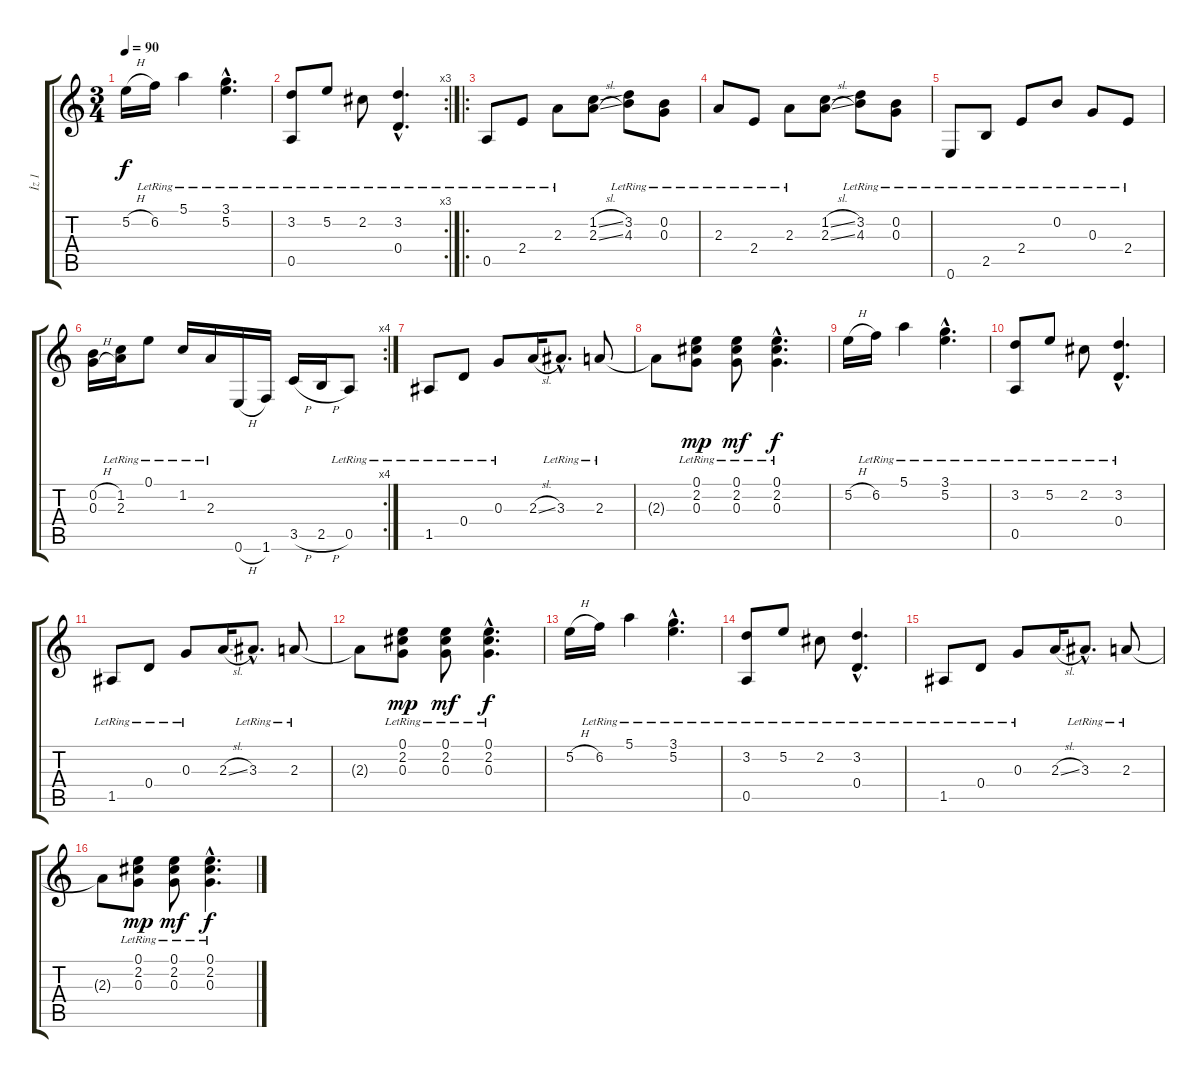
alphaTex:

\track ("İz 1" "İz 1") {instrument acousticguitarsteel}
\staff {score tabs}
\tuning (E4 B3 G3 D3 A2 E2) {hide}
\ts (3 4)
\tempo 90
\clef g2
\ks c
5.2{h}.16{dy f} 6.2{lr}.16 5.1{lr}.4 (3.1{hac lr} 5.2{hac lr}).4{d} |
\rc 3
(3.2{lr} 0.5{lr}).8 5.2{lr}.8 2.2{lr}.8 (3.2{hac lr} 0.4{hac lr}).4{d} |
\ro
0.5{lr}.8 2.4{lr}.8 2.3{lr}.8 (1.2{sl} 2.3{sl}).8 (3.2{lr} 4.3{lr}).8 (0.2{lr} 0.3{lr}).8 |
2.3{lr}.8 2.4{lr}.8 2.3{lr}.8 (1.2{sl} 2.3{sl}).8 (3.2{lr} 4.3{lr}).8 (0.2{lr} 0.3{lr}).8 |
0.6{lr}.8 2.5{lr}.8 2.4{lr}.8 0.2{lr}.8 0.3{lr}.8 2.4{lr}.8 |
\rc 4
(0.2{h} 0.3{h}).16 (1.2{lr} 2.3{lr}).16 0.1{lr}.8 1.2{lr}.16 2.3{lr}.16 0.6{h}.16 1.6.16 3.5{h}.16 2.5{h}.16 0.5{lr}.8 |
1.5{lr}.8 0.4{lr}.8 0.3{lr}.8 2.3{sl}.16 3.3{hac lr}.8{d} 2.3{lr}.8 |
2.3{t}.8 (0.1{lr} 2.2{lr} 0.3{lr}).8{dy mp} (0.1{lr} 2.2{lr} 0.3{lr}).8{dy mf} (0.1{hac lr} 2.2{hac lr} 0.3{hac lr}).4{d dy f} |
5.2{h}.16 6.2{lr}.16 5.1{lr}.4 (3.1{hac lr} 5.2{hac lr}).4{d} |
(3.2{lr} 0.5{lr}).8 5.2{lr}.8 2.2{lr}.8 (3.2{hac lr} 0.4{hac lr}).4{d} |
1.5{lr}.8 0.4{lr}.8 0.3{lr}.8 2.3{sl}.16 3.3{hac lr}.8{d} 2.3{lr}.8 |
2.3{t}.8 (0.1{lr} 2.2{lr} 0.3{lr}).8{dy mp} (0.1{lr} 2.2{lr} 0.3{lr}).8{dy mf} (0.1{hac lr} 2.2{hac lr} 0.3{hac lr}).4{d dy f} |
5.2{h}.16 6.2{lr}.16 5.1{lr}.4 (3.1{hac lr} 5.2{hac lr}).4{d} |
(3.2{lr} 0.5{lr}).8 5.2{lr}.8 2.2{lr}.8 (3.2{hac lr} 0.4{hac lr}).4{d} |
1.5{lr}.8 0.4{lr}.8 0.3{lr}.8 2.3{sl}.16 3.3{hac lr}.8{d} 2.3{lr}.8 |
2.3{t}.8 (0.1{lr} 2.2{lr} 0.3{lr}).8{dy mp} (0.1{lr} 2.2{lr} 0.3{lr}).8{dy mf} (0.1{hac lr} 2.2{hac lr} 0.3{hac lr}).4{d dy f}
